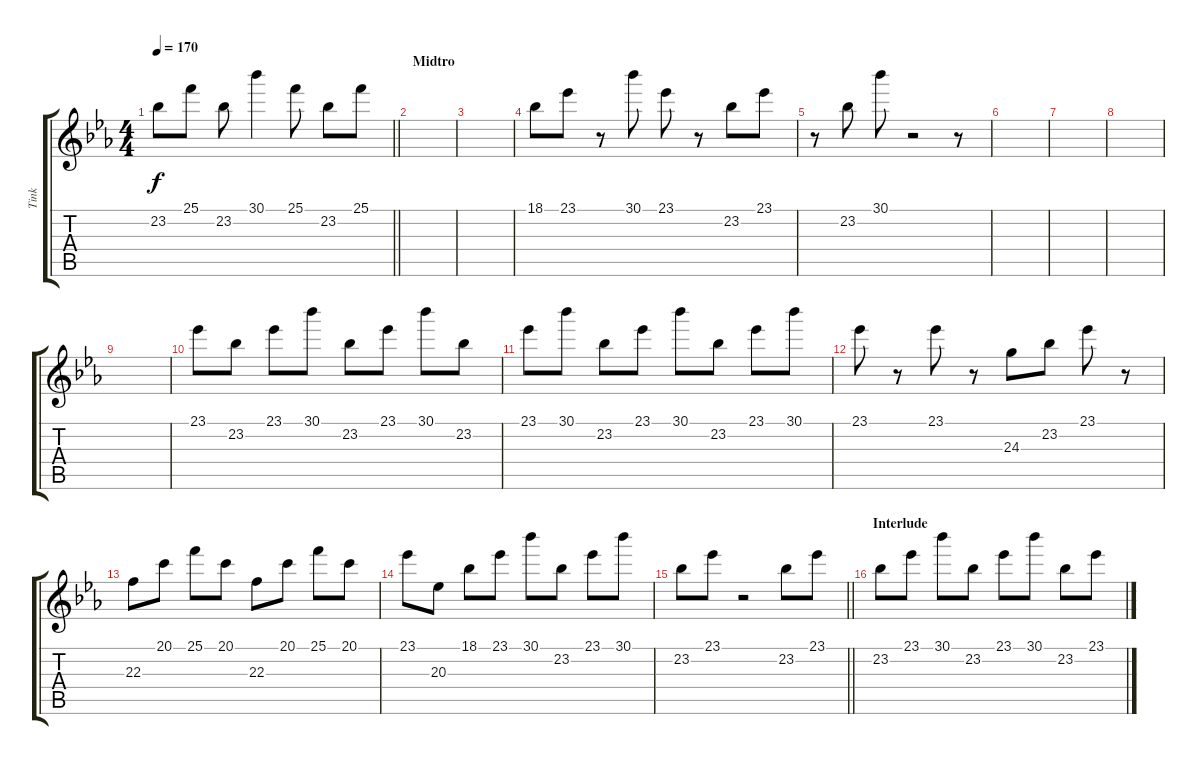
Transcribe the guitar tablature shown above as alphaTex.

\track ("Tink" "Tink") {instrument musicbox}
\staff {score tabs}
\tuning (E4 B3 G3 D3 A2 E2) {hide}
\ts (4 4)
\tempo 170
\clef g2
\barLineRight lightlight
\ks eb
23.2.8{dy f} 25.1.8 23.2.8 30.1.4 25.1.8 23.2.8 25.1.8 |
\section ("" "Midtro")
|
|
18.1.8 23.1.8 r.8 30.1.8 23.1.8 r.8 23.2.8 23.1.8 |
r.8 23.2.8 30.1.8 r.2 r.8 |
|
|
|
|
23.1.8 23.2.8 23.1.8 30.1.8 23.2.8 23.1.8 30.1.8 23.2.8 |
23.1.8 30.1.8 23.2.8 23.1.8 30.1.8 23.2.8 23.1.8 30.1.8 |
23.1.8 r.8 23.1.8 r.8 24.3.8 23.2.8 23.1.8 r.8 |
22.3.8 20.1.8 25.1.8 20.1.8 22.3.8 20.1.8 25.1.8 20.1.8 |
23.1.8 20.3.8 18.1.8 23.1.8 30.1.8 23.2.8 23.1.8 30.1.8 |
\barLineRight lightlight
23.2.8 23.1.8 r.2 23.2.8 23.1.8 |
\section ("" "Interlude")
23.2.8 23.1.8 30.1.8 23.2.8 23.1.8 30.1.8 23.2.8 23.1.8
